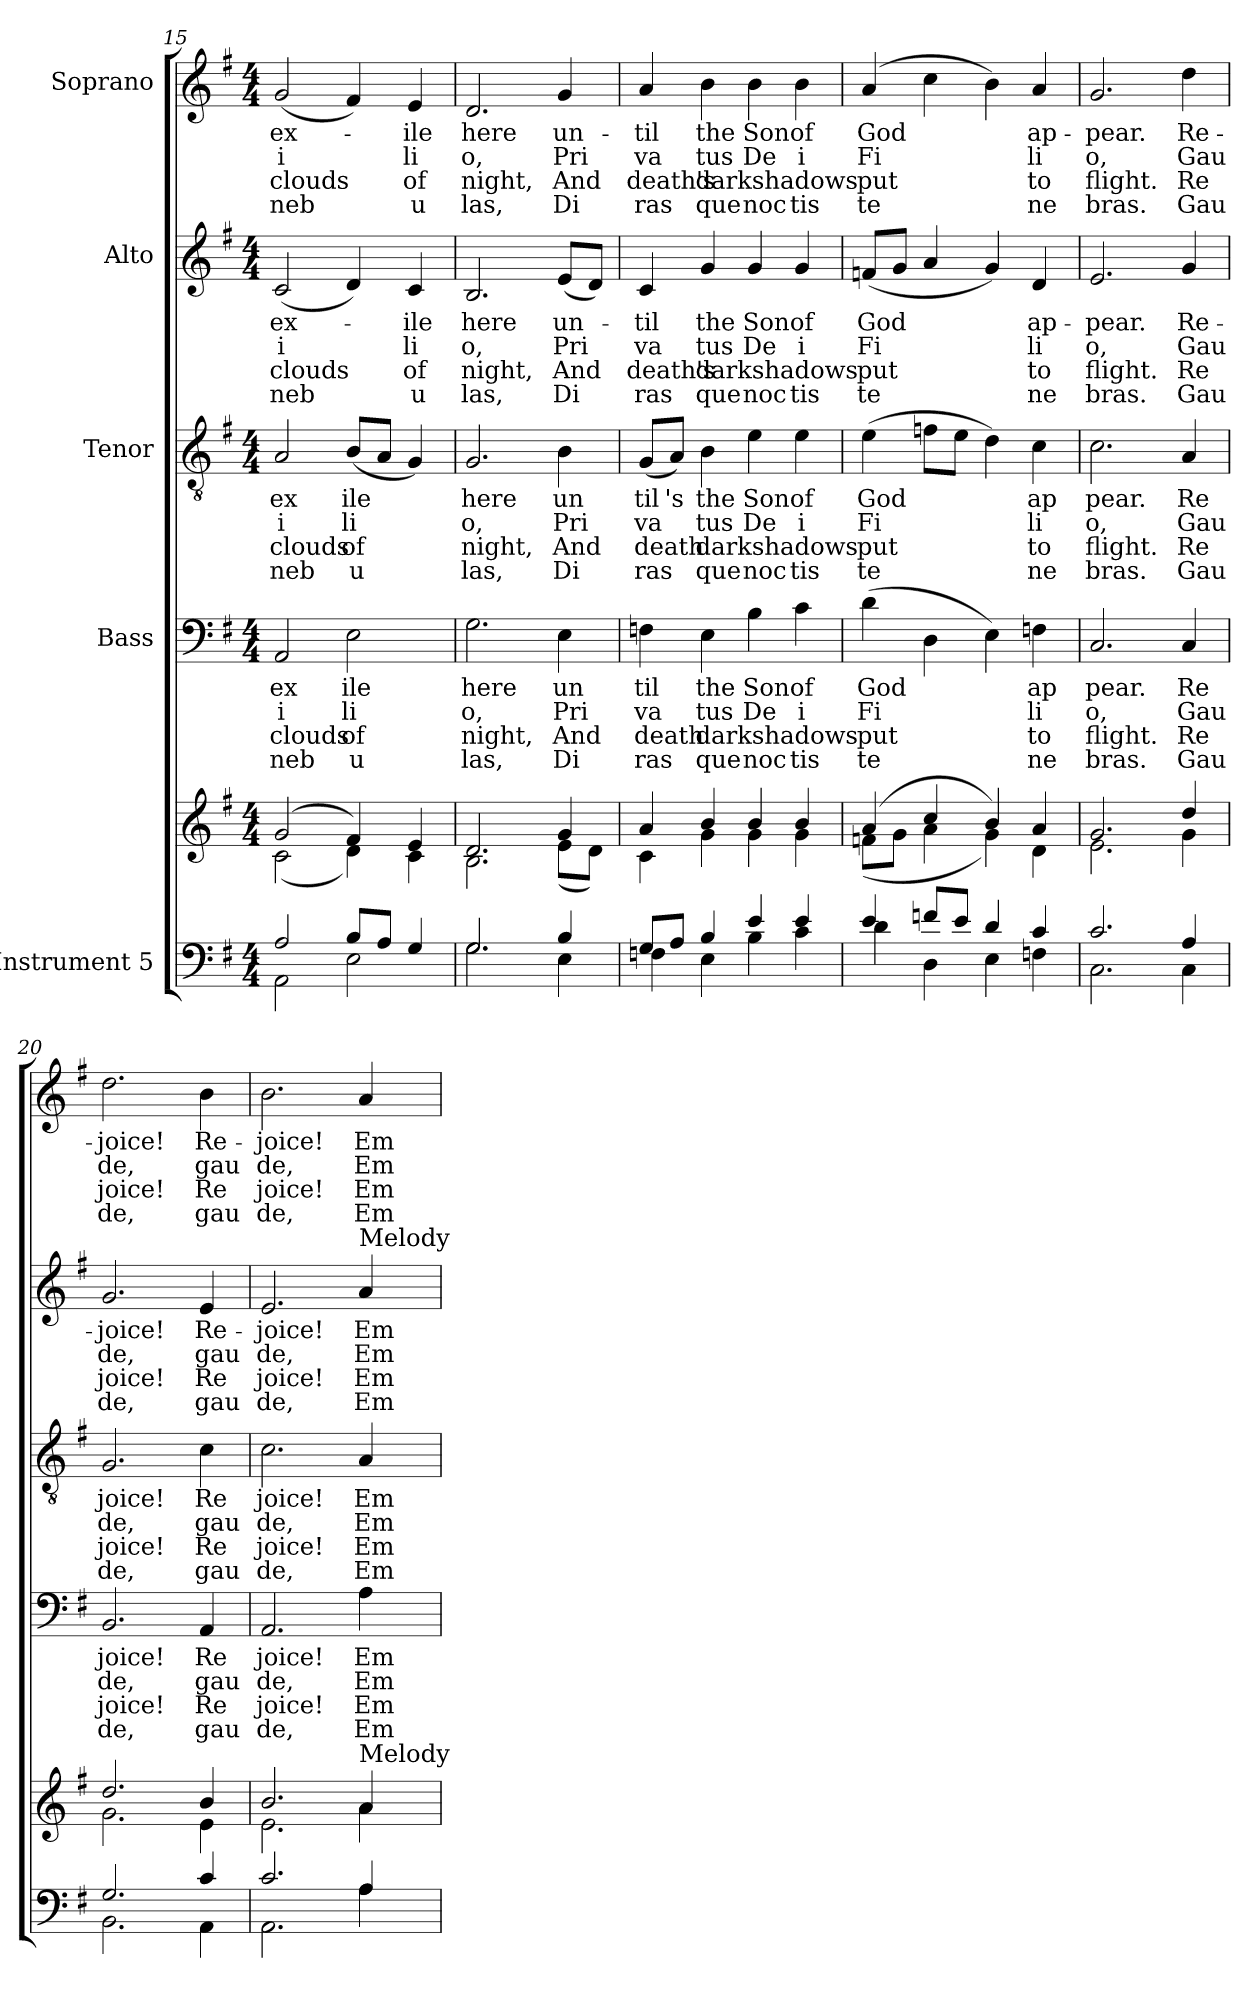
**kern	**kern	**kern	**text	**text	**text	**text	**kern	**text	**text	**text	**text	**kern	**text	**text	**text	**text	**kern	**text	**text	**text	**text
*part5	*part5	*part4	*part4	*part4	*part4	*part4	*part3	*part3	*part3	*part3	*part3	*part2	*part2	*part2	*part2	*part2	*part1	*part1	*part1	*part1	*part1
*staff6	*staff5	*staff4	*staff4	*staff4	*staff4	*staff4	*staff3	*staff3	*staff3	*staff3	*staff3	*staff2	*staff2	*staff2	*staff2	*staff2	*staff1	*staff1	*staff1	*staff1	*staff1
*I"Instrument 5	*	*I"Bass	*	*	*	*	*I"Tenor	*	*	*	*	*I"Alto	*	*	*	*	*I"Soprano	*	*	*	*
!!LO:LB:g=z
*clefF4	*clefG2	*clefF4	*	*	*	*	*clefGv2	*	*	*	*	*clefG2	*	*	*	*	*clefG2	*	*	*	*
*k[f#]	*k[f#]	*k[f#]	*	*	*	*	*k[f#]	*	*	*	*	*k[f#]	*	*	*	*	*k[f#]	*	*	*	*
*G:	*G:	*G:	*	*	*	*	*G:	*	*	*	*	*G:	*	*	*	*	*G:	*	*	*	*
*M4/4	*M4/4	*M4/4	*	*	*	*	*M4/4	*	*	*	*	*M4/4	*	*	*	*	*M4/4	*	*	*	*
=15	=15	=15	=15	=15	=15	=15	=15	=15	=15	=15	=15	=15	=15	=15	=15	=15	=15	=15	=15	=15	=15
*^	*^	*	*	*	*	*	*	*	*	*	*	*	*	*	*	*	*	*	*	*	*
!	!	!	!	!	!LO:LY:a:cj	!LO:LY:a:cj	!LO:LY:a:cj	!LO:LY:a:cj	!	!LO:LY:b:cj	!LO:LY:b:cj	!LO:LY:b:cj	!LO:LY:b:cj	!	!LO:LY:a:cj	!LO:LY:a:rj	!LO:LY:a	!LO:LY:a	!	!LO:LY:b:cj	!LO:LY:b:rj	!LO:LY:b	!LO:LY:b
2A/	2AA\	(>2g/	(<2c\	2AA/	ex	i	clouds	neb	2A/	ex	i	clouds	neb	(<2c/	ex-	-i	clouds	neb	(<2g/	ex-	-i	clouds	neb
!	!	!	!	!	!LO:LY:a:cj	!LO:LY:a:cj	!LO:LY:a:cj	!LO:LY:a:cj	!	!LO:LY:b:cj	!LO:LY:b:cj	!LO:LY:b:cj	!LO:LY:b:cj	!	!	!	!	!	!	!	!	!	!
8B/L	2E\	4f#/)	4d\)	2E\	ile	li	of	u	(<8B/L	ile	li	of	u	4d/)	.	.	.	.	4f#/)	.	.	.	.
8A/J	.	.	.	.	.	.	.	.	8A/J	.	.	.	.	.	.	.	.	.	.	.	.	.	.
!	!	!	!	!	!	!	!	!	!	!	!	!	!	!	!LO:LY:a:cj	!LO:LY:a:cj	!LO:LY:a:cj	!LO:LY:a:cj	!	!LO:LY:b:cj	!LO:LY:b:cj	!LO:LY:b:cj	!LO:LY:b:cj
4G/	.	4e/	4c\	.	.	.	.	.	4G/)	.	.	.	.	4c/	ile	li	of	u	4e/	ile	li	of	u
=16	=16	=16	=16	=16	=16	=16	=16	=16	=16	=16	=16	=16	=16	=16	=16	=16	=16	=16	=16	=16	=16	=16	=16
!	!	!	!	!	!LO:LY:a:cj	!LO:LY:a:cj	!LO:LY:a:cj	!LO:LY:a:cj	!	!LO:LY:b:cj	!LO:LY:b:cj	!LO:LY:b:cj	!LO:LY:b:cj	!	!LO:LY:a:cj	!LO:LY:a:cj	!LO:LY:a:cj	!LO:LY:a:cj	!	!LO:LY:b:cj	!LO:LY:b:cj	!LO:LY:b:cj	!LO:LY:b:cj
2.G/	2.G\	2.d/	2.B\	2.G\	here	o,	night,	las,	2.G/	here	o,	night,	las,	2.B/	here	o,	night,	las,	2.d/	here	o,	night,	las,
!	!	!	!	!	!LO:LY:a:cj	!LO:LY:a:cj	!LO:LY:a:cj	!LO:LY:a:cj	!	!LO:LY:b:cj	!LO:LY:b:cj	!LO:LY:b:cj	!LO:LY:b:cj	!	!LO:LY:a:cj	!LO:LY:a:cj	!LO:LY:a:cj	!LO:LY:a:cj	!	!LO:LY:b:cj	!LO:LY:b:cj	!LO:LY:b:cj	!LO:LY:b:cj
4B/	4E\	4g/	(<8e\L	4E\	un	Pri	And	Di	4B\	un	Pri	And	Di	(<8e/L	un-	-Pri	And	Di	4g/	un-	-Pri	And	Di
.	.	.	8d\J)	.	.	.	.	.	.	.	.	.	.	8d/J)	.	.	.	.	.	.	.	.	.
=17	=17	=17	=17	=17	=17	=17	=17	=17	=17	=17	=17	=17	=17	=17	=17	=17	=17	=17	=17	=17	=17	=17	=17
!	!	!	!	!	!LO:LY:a:cj	!LO:LY:a:cj	!LO:LY:a	!LO:LY:a	!	!LO:LY:b:cj	!LO:LY:b:cj	!LO:LY:b	!LO:LY:b	!	!LO:LY:a:cj	!LO:LY:a:cj	!LO:LY:a:cj	!LO:LY:a:cj	!	!LO:LY:b:cj	!LO:LY:b:cj	!LO:LY:b:cj	!LO:LY:b:cj
8G/L	4Fn\	4a/	4c\	4Fn\	til	va	death	ras	(<8G/L	til	va	death	ras	4c/	til	va	death's	ras	4a/	til	va	death's	ras
!	!	!	!	!	!	!	!	!	!	!LO:LY:b	!	!	!	!	!	!	!	!	!	!	!	!	!
8A/J	.	.	.	.	.	.	.	.	8A/J)	's	.	.	.	.	.	.	.	.	.	.	.	.	.
!	!	!	!	!	!LO:LY:a:cj	!LO:LY:a:cj	!LO:LY:a	!LO:LY:a:cj	!	!LO:LY:b:cj	!LO:LY:b:cj	!LO:LY:b	!LO:LY:b:cj	!	!LO:LY:a:cj	!LO:LY:a:cj	!LO:LY:a	!LO:LY:a:cj	!	!LO:LY:b:cj	!LO:LY:b:cj	!LO:LY:b	!LO:LY:b:cj
4B/	4E\	4b/	4g\	4E\	the	tus	darkshadows	que	4B\	the	tus	darkshadows	que	4g/	the	tus	darkshadows	que	4b\	the	tus	darkshadows	que
!	!	!	!	!	!LO:LY:a:cj	!LO:LY:a:cj	!	!LO:LY:a:cj	!	!LO:LY:b:cj	!LO:LY:b:cj	!	!LO:LY:b:cj	!	!LO:LY:a:cj	!LO:LY:a:cj	!	!LO:LY:a:cj	!	!LO:LY:b:cj	!LO:LY:b:cj	!	!LO:LY:b:cj
4e/	4B\	4b/	4g\	4B\	Son	De	.	noc	4e\	Son	De	.	noc	4g/	Son	De	.	noc	4b\	Son	De	.	noc
!	!	!	!	!	!LO:LY:a:cj	!LO:LY:a:cj	!	!LO:LY:a:cj	!	!LO:LY:b:cj	!LO:LY:b:cj	!	!LO:LY:b:cj	!	!LO:LY:a:cj	!LO:LY:a:cj	!	!LO:LY:a:cj	!	!LO:LY:b:cj	!LO:LY:b:cj	!	!LO:LY:b:cj
4e/	4c\	4b/	4g\	4c\	of	i	.	tis	4e\	of	i	.	tis	4g/	of	i	.	tis	4b\	of	i	.	tis
=18	=18	=18	=18	=18	=18	=18	=18	=18	=18	=18	=18	=18	=18	=18	=18	=18	=18	=18	=18	=18	=18	=18	=18
!	!	!	!	!	!LO:LY:a	!LO:LY:a:cj	!LO:LY:a	!LO:LY:a:cj	!	!LO:LY:b	!LO:LY:b:cj	!LO:LY:b	!LO:LY:b:cj	!	!LO:LY:a	!LO:LY:a:cj	!LO:LY:a	!LO:LY:a:cj	!	!LO:LY:b	!LO:LY:b:cj	!LO:LY:b	!LO:LY:b:cj
4e/	4d\	(>4a/	(<8fn\L	(>4d\	God	Fi	put	te	(>4e\	God	Fi	put	te	(<8fn/L	God	Fi	put	te	(>4a/	God	Fi	put	te
.	.	.	8g\J	.	.	.	.	.	.	.	.	.	.	8g/J	.	.	.	.	.	.	.	.	.
8fn/L	4D\	4cc/	4a\	4D\	.	.	.	.	8fn\L	.	.	.	.	4a/	.	.	.	.	4cc\	.	.	.	.
8e/J	.	.	.	.	.	.	.	.	8e\J	.	.	.	.	.	.	.	.	.	.	.	.	.	.
4d/	4E\	4b/)	4g\)	4E\)	.	.	.	.	4d\)	.	.	.	.	4g/)	.	.	.	.	4b\)	.	.	.	.
!	!	!	!	!	!LO:LY:a:cj	!LO:LY:a:cj	!LO:LY:a:cj	!LO:LY:a:cj	!	!LO:LY:b:cj	!LO:LY:b:cj	!LO:LY:b:cj	!LO:LY:b:cj	!	!LO:LY:a:cj	!LO:LY:a:cj	!LO:LY:a:cj	!LO:LY:a:cj	!	!LO:LY:b:cj	!LO:LY:b:cj	!LO:LY:b:cj	!LO:LY:b:cj
4c/	4Fn\	4a/	4d\	4Fn\	ap	li	to	ne	4c\	ap	li	to	ne	4d/	ap-	-li	to	ne	4a/	ap-	-li	to	ne
=19	=19	=19	=19	=19	=19	=19	=19	=19	=19	=19	=19	=19	=19	=19	=19	=19	=19	=19	=19	=19	=19	=19	=19
!	!	!	!	!	!LO:LY:a:cj	!LO:LY:a:cj	!LO:LY:a:cj	!LO:LY:a:cj	!	!LO:LY:b:cj	!LO:LY:b:cj	!LO:LY:b:cj	!LO:LY:b:cj	!	!LO:LY:a:cj	!LO:LY:a:cj	!LO:LY:a:cj	!LO:LY:a:cj	!	!LO:LY:b:cj	!LO:LY:b:cj	!LO:LY:b:cj	!LO:LY:b:cj
2.c/	2.C\	2.g/	2.e\	2.C/	pear.	o,	flight.	bras.	2.c\	pear.	o,	flight.	bras.	2.e/	pear.	o,	flight.	bras.	2.g/	pear.	o,	flight.	bras.
!	!	!	!	!	!LO:LY:a:cj	!LO:LY:a:cj	!LO:LY:a:cj	!LO:LY:a:cj	!	!LO:LY:b:cj	!LO:LY:b:cj	!LO:LY:b:cj	!LO:LY:b:cj	!	!LO:LY:a:cj	!LO:LY:a:cj	!LO:LY:a:cj	!LO:LY:a:cj	!	!LO:LY:b:cj	!LO:LY:b:cj	!LO:LY:b:cj	!LO:LY:b:cj
4A/	4C\	4dd/	4g\	4C/	Re	Gau	Re	Gau	4A/	Re	Gau	Re	Gau	4g/	Re-	-Gau	Re	Gau	4dd\	Re-	-Gau	Re	Gau
=20	=20	=20	=20	=20	=20	=20	=20	=20	=20	=20	=20	=20	=20	=20	=20	=20	=20	=20	=20	=20	=20	=20	=20
!	!	!	!	!	!LO:LY:a:cj	!LO:LY:a:cj	!LO:LY:a:cj	!LO:LY:a:cj	!	!LO:LY:b:cj	!LO:LY:b:cj	!LO:LY:b:cj	!LO:LY:b:cj	!	!LO:LY:a:cj	!LO:LY:a:cj	!LO:LY:a:cj	!LO:LY:a:cj	!	!LO:LY:b:cj	!LO:LY:b:cj	!LO:LY:b:cj	!LO:LY:b:cj
2.G/	2.BB\	2.dd/	2.g\	2.BB/	joice!	de,	joice!	de,	2.G/	joice!	de,	joice!	de,	2.g/	joice!	de,	joice!	de,	2.dd\	joice!	de,	joice!	de,
!	!	!	!	!	!LO:LY:a:cj	!LO:LY:a:cj	!LO:LY:a:cj	!LO:LY:a:cj	!	!LO:LY:b:cj	!LO:LY:b:cj	!LO:LY:b:cj	!LO:LY:b:cj	!	!LO:LY:a:cj	!LO:LY:a:cj	!LO:LY:a:cj	!LO:LY:a:cj	!	!LO:LY:b:cj	!LO:LY:b:cj	!LO:LY:b:cj	!LO:LY:b:cj
4c/	4AA\	4b/	4e\	4AA/	Re	gau	Re	gau	4c\	Re	gau	Re	gau	4e/	Re-	-gau	Re	gau	4b\	Re-	-gau	Re	gau
!!LO:PB:g=z
=21	=21	=21	=21	=21	=21	=21	=21	=21	=21	=21	=21	=21	=21	=21	=21	=21	=21	=21	=21	=21	=21	=21	=21
!	!	!	!	!	!LO:LY:a:cj	!LO:LY:a:cj	!LO:LY:a:cj	!LO:LY:a:cj	!	!LO:LY:b:cj	!LO:LY:b:cj	!LO:LY:b:cj	!LO:LY:b:cj	!	!LO:LY:a:cj	!LO:LY:a:cj	!LO:LY:a:cj	!LO:LY:a:cj	!	!LO:LY:b:cj	!LO:LY:b:cj	!LO:LY:b:cj	!LO:LY:b:cj
2.c/	2.AA\	2.b/	2.e\	2.AA/	joice!	de,	joice!	de,	2.c\	joice!	de,	joice!	de,	2.e/	joice!	de,	joice!	de,	2.b\	joice!	de,	joice!	de,
!	!	!	!	!	!	!	!	!	!	!	!	!	!	!LO:TX:a:t=Melody	!	!	!	!	!	!	!	!	!
!	!	!LO:TX:a:t=Melody	!	!	!	!	!	!	!	!	!	!	!	!	!	!	!	!	!	!	!	!	!
!	!	!	!	!	!LO:LY:a:cj	!LO:LY:a:cj	!LO:LY:a:cj	!LO:LY:a:cj	!	!LO:LY:b:cj	!LO:LY:b:cj	!LO:LY:b:cj	!LO:LY:b:cj	!	!LO:LY:a:cj	!LO:LY:a:cj	!LO:LY:a:cj	!LO:LY:a:cj	!	!LO:LY:b:cj	!LO:LY:b:cj	!LO:LY:b:cj	!LO:LY:b:cj
4A/	4A\	4a/	4a\	4A\	Em	Em	Em	Em	4A/	Em	Em	Em	Em	4a/	Em	Em	Em-	-Em-	4a/	Em	Em	Em-	-Em-
*v	*v	*	*	*	*	*	*	*	*	*	*	*	*	*	*	*	*	*	*	*	*	*	*
*	*v	*v	*	*	*	*	*	*	*	*	*	*	*	*	*	*	*	*	*	*	*	*
=	=	=	=	=	=	=	=	=	=	=	=	=	=	=	=	=	=	=	=	=	=
*-	*-	*-	*-	*-	*-	*-	*-	*-	*-	*-	*-	*-	*-	*-	*-	*-	*-	*-	*-	*-	*-
